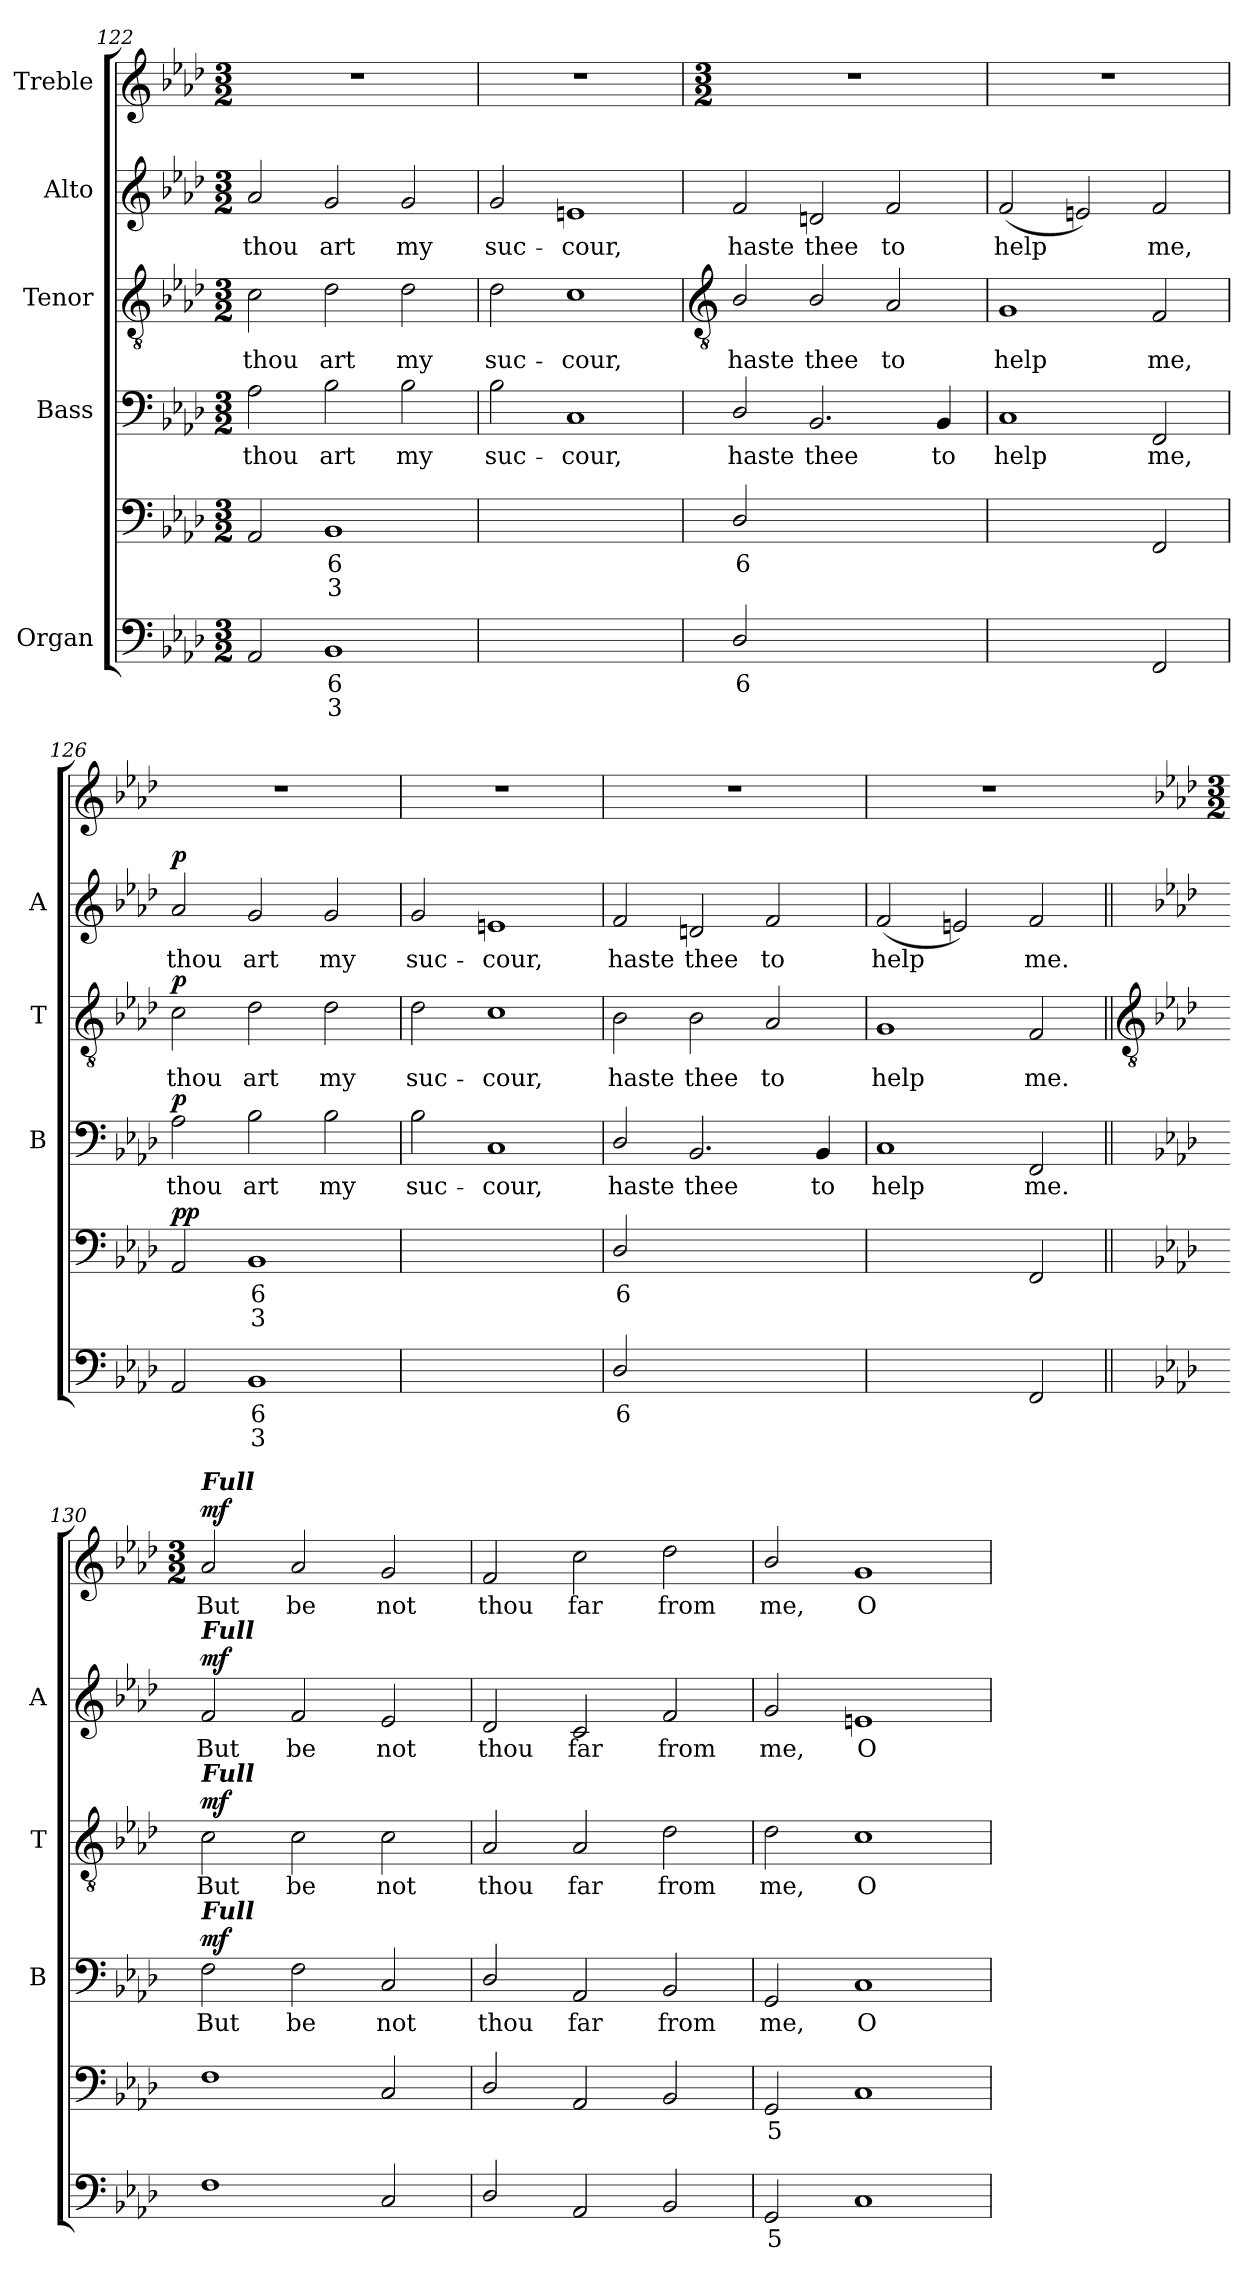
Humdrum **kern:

**kern	**text	**text	**text	**kern	**text	**text	**text	**dynam	**kern	**text	**dynam	**kern	**text	**dynam	**kern	**text	**dynam	**kern	**text	**dynam
*part5	*part5	*part5	*part5	*part5	*part5	*part5	*part5	*part5	*part4	*part4	*part4	*part3	*part3	*part3	*part2	*part2	*part2	*part1	*part1	*part1
*staff6	*staff6	*staff6	*staff6	*staff5	*staff5	*staff5	*staff5	*staff5/6	*staff4	*staff4	*staff4	*staff3	*staff3	*staff3	*staff2	*staff2	*staff2	*staff1	*staff1	*staff1
*I"Organ	*	*	*	*	*	*	*	*	*I"Bass	*	*	*I"Tenor	*	*	*I"Alto	*	*	*I"Treble	*	*
*	*	*	*	*	*	*	*	*	*I'B	*	*	*I'T	*	*	*I'A	*	*	*	*	*
*clefF4	*	*	*	*clefF4	*	*	*	*	*clefF4	*	*	*clefGv2	*	*	*clefG2	*	*	*clefG2	*	*
*k[b-e-a-d-]	*	*	*	*k[b-e-a-d-]	*	*	*	*	*k[b-e-a-d-]	*	*	*k[b-e-a-d-]	*	*	*k[b-e-a-d-]	*	*	*k[b-e-a-d-]	*	*
*A-:	*	*	*	*A-:	*	*	*	*	*A-:	*	*	*A-:	*	*	*A-:	*	*	*A-:	*	*
*M3/2	*	*	*	*M3/2	*	*	*	*	*M3/2	*	*	*M3/2	*	*	*M3/2	*	*	*M3/2	*	*
=122	=122	=122	=122	=122	=122	=122	=122	=122	=122	=122	=122	=122	=122	=122	=122	=122	=122	=122	=122	=122
!	!	!	!	!	!	!	!	!	!	!LO:LY:b	!	!	!LO:LY:b	!	!	!LO:LY:b	!	!	!	!
2AA-	.	.	.	2AA-	.	.	.	.	2A-	thou	.	2c	thou	.	2a-	thou	.	1.r	.	.
!	!LO:LY:b	!LO:LY:b	!	!	!LO:LY:b	!LO:LY:b	!	!	!	!LO:LY:b	!	!	!LO:LY:b	!	!	!LO:LY:b	!	!	!	!
1BB-	6	3	.	1BB-	6	3	.	.	2B-	art	.	2d-	art	.	2g	art	.	.	.	.
!	!	!	!	!	!	!	!	!	!	!LO:LY:b	!	!	!LO:LY:b	!	!	!LO:LY:b	!	!	!	!
.	.	.	.	.	.	.	.	.	2B-	my	.	2d-	my	.	2g	my	.	.	.	.
=123	=123	=123	=123	=123	=123	=123	=123	=123	=123	=123	=123	=123	=123	=123	=123	=123	=123	=123	=123	=123
!	!LO:LY:b	!LO:LY:b	!LO:LY:b	!	!LO:LY:b	!LO:LY:b	!LO:LY:b	!	!	!LO:LY:b	!	!	!LO:LY:b	!	!	!LO:LY:b	!	!	!	!
[2Cyy	9	7	3	[2Cyy	9	7	3	.	2B-	suc-	.	2d-	suc-	.	2g	suc-	.	1.r	.	.
!	!LO:LY:b	!LO:LY:b	!	!	!LO:LY:b	!LO:LY:b	!	!	!	!LO:LY:b	!	!	!LO:LY:b	!	!	!LO:LY:b	!	!	!	!
1Cyy]	8	5	.	1Cyy]	8	5	.	.	1C	-cour,	.	1c	-cour,	.	1en	-cour,	.	.	.	.
!!LO:LB:g=z
=124	=124	=124	=124	=124	=124	=124	=124	=124	=124	=124	=124	=124	=124	=124	=124	=124	=124	=124	=124	=124
*	*	*	*	*	*	*	*	*	*	*	*	*clefGv2	*	*	*	*	*	*	*	*
*	*	*	*	*	*	*	*	*	*	*	*	*	*	*	*	*	*	*M3/2	*	*
!	!LO:LY:b	!	!	!	!LO:LY:b	!	!	!	!	!LO:LY:b	!	!	!LO:LY:b	!	!	!LO:LY:b	!	!	!	!
2D-/	6	.	.	2D-/	6	.	.	.	2D-/	haste	.	2B-/	haste	.	2f	haste	.	1.r	.	.
!	!LO:LY:b	!LO:LY:b	!	!	!LO:LY:b	!LO:LY:b	!	!	!	!LO:LY:b	!	!	!LO:LY:b	!	!	!LO:LY:b	!	!	!	!
[2BB-yy	8	3	.	[2BB-yy	8	3	.	.	2.BB-	thee	.	2B-/	thee	.	2dn	thee	.	.	.	.
!	!LO:LY:b	!LO:LY:b	!	!	!LO:LY:b	!LO:LY:b	!	!	!	!	!	!	!LO:LY:b	!	!	!LO:LY:b	!	!	!	!
2BB-yy]	7	3	.	2BB-yy]	7	3	.	.	.	.	.	2A-	to	.	2f	to	.	.	.	.
!	!	!	!	!	!	!	!	!	!	!LO:LY:b	!	!	!	!	!	!	!	!	!	!
.	.	.	.	.	.	.	.	.	4BB-	to	.	.	.	.	.	.	.	.	.	.
=125	=125	=125	=125	=125	=125	=125	=125	=125	=125	=125	=125	=125	=125	=125	=125	=125	=125	=125	=125	=125
!	!LO:LY:b	!	!	!	!LO:LY:b	!	!	!	!	!LO:LY:b	!	!	!LO:LY:b	!	!	!LO:LY:b	!	!	!	!
[2Cyy	4	.	.	[2Cyy	4	.	.	.	1C	help	.	1G	help	.	(<2f	help	.	1.r	.	.
!	!LO:LY:b	!	!	!	!LO:LY:b	!	!	!	!	!	!	!	!	!	!	!	!	!	!	!
2Cyy]	3	.	.	2Cyy]	3	.	.	.	.	.	.	.	.	.	2en)	.	.	.	.	.
!	!	!	!	!	!	!	!	!	!	!LO:LY:b	!	!	!LO:LY:b	!	!	!LO:LY:b	!	!	!	!
2FF	.	.	.	2FF	.	.	.	.	2FF	me,	.	2F	me,	.	2f	me,	.	.	.	.
=126	=126	=126	=126	=126	=126	=126	=126	=126	=126	=126	=126	=126	=126	=126	=126	=126	=126	=126	=126	=126
!	!	!	!	!	!	!	!	!LO:DY:b=2	!	!LO:LY:b	!	!	!LO:LY:b	!	!	!LO:LY:b	!	!	!	!
!	!	!	!	!	!	!	!	!LO:DY:n=1:b	!	!	!LO:DY:b	!	!	!LO:DY:b	!	!	!LO:DY:b	!	!	!
2AA-	.	.	.	2AA-	.	.	.	p p	2A-	thou	p	2c	thou	p	2a-	thou	p	1.r	.	.
!	!LO:LY:b	!LO:LY:b	!	!	!LO:LY:b	!LO:LY:b	!	!	!	!LO:LY:b	!	!	!LO:LY:b	!	!	!LO:LY:b	!	!	!	!
1BB-	6	3	.	1BB-	6	3	.	.	2B-	art	.	2d-	art	.	2g	art	.	.	.	.
!	!	!	!	!	!	!	!	!	!	!LO:LY:b	!	!	!LO:LY:b	!	!	!LO:LY:b	!	!	!	!
.	.	.	.	.	.	.	.	.	2B-	my	.	2d-	my	.	2g	my	.	.	.	.
=127	=127	=127	=127	=127	=127	=127	=127	=127	=127	=127	=127	=127	=127	=127	=127	=127	=127	=127	=127	=127
!	!LO:LY:b	!LO:LY:b	!LO:LY:b	!	!LO:LY:b	!LO:LY:b	!LO:LY:b	!	!	!LO:LY:b	!	!	!LO:LY:b	!	!	!LO:LY:b	!	!	!	!
[2Cyy	9	7	3	[2Cyy	9	7	3	.	2B-	suc-	.	2d-	suc-	.	2g	suc-	.	1.r	.	.
!	!LO:LY:b	!LO:LY:b	!	!	!LO:LY:b	!LO:LY:b	!	!	!	!LO:LY:b	!	!	!LO:LY:b	!	!	!LO:LY:b	!	!	!	!
1Cyy]	8	5	.	1Cyy]	8	5	.	.	1C	-cour,	.	1c	-cour,	.	1en	-cour,	.	.	.	.
=128	=128	=128	=128	=128	=128	=128	=128	=128	=128	=128	=128	=128	=128	=128	=128	=128	=128	=128	=128	=128
!	!LO:LY:b	!	!	!	!LO:LY:b	!	!	!	!	!LO:LY:b	!	!	!LO:LY:b	!	!	!LO:LY:b	!	!	!	!
2D-/	6	.	.	2D-/	6	.	.	.	2D-/	haste	.	2B-	haste	.	2f	haste	.	1.r	.	.
!	!LO:LY:b	!LO:LY:b	!	!	!LO:LY:b	!LO:LY:b	!	!	!	!LO:LY:b	!	!	!LO:LY:b	!	!	!LO:LY:b	!	!	!	!
[2BB-yy	8	3	.	[2BB-yy	8	3	.	.	2.BB-	thee	.	2B-	thee	.	2dn	thee	.	.	.	.
!	!LO:LY:b	!LO:LY:b	!	!	!LO:LY:b	!LO:LY:b	!	!	!	!	!	!	!LO:LY:b	!	!	!LO:LY:b	!	!	!	!
2BB-yy]	7	3	.	2BB-yy]	7	3	.	.	.	.	.	2A-	to	.	2f	to	.	.	.	.
!	!	!	!	!	!	!	!	!	!	!LO:LY:b	!	!	!	!	!	!	!	!	!	!
.	.	.	.	.	.	.	.	.	4BB-	to	.	.	.	.	.	.	.	.	.	.
=129	=129	=129	=129	=129	=129	=129	=129	=129	=129	=129	=129	=129	=129	=129	=129	=129	=129	=129	=129	=129
!	!LO:LY:b	!	!	!	!LO:LY:b	!	!	!	!	!LO:LY:b	!	!	!LO:LY:b	!	!	!LO:LY:b	!	!	!	!
[2Cyy	4	.	.	[2Cyy	4	.	.	.	1C	help	.	1G	help	.	(<2f	help	.	1.r	.	.
!	!LO:LY:b	!	!	!	!LO:LY:b	!	!	!	!	!	!	!	!	!	!	!	!	!	!	!
2Cyy]	3	.	.	2Cyy]	3	.	.	.	.	.	.	.	.	.	2en)	.	.	.	.	.
!	!	!	!	!	!	!	!	!	!	!LO:LY:b	!	!	!LO:LY:b	!	!	!LO:LY:b	!	!	!	!
2FF	.	.	.	2FF	.	.	.	.	2FF	me.	.	2F	me.	.	2f	me.	.	.	.	.
!!LO:LB:g=z
=130||	=130	=130	=130	=130||	=130	=130	=130	=130	=130||	=130	=130	=130||	=130	=130	=130||	=130	=130	=130	=130	=130
*	*	*	*	*	*	*	*	*	*	*	*	*clefGv2	*	*	*	*	*	*	*	*
*	*	*	*	*	*	*	*	*	*	*	*	*	*	*	*	*	*	*k[b-e-a-d-]	*	*
*	*	*	*	*	*	*	*	*	*	*	*	*	*	*	*	*	*	*A-:	*	*
*	*	*	*	*	*	*	*	*	*	*	*	*	*	*	*	*	*	*M3/2	*	*
!	!	!	!	!	!	!	!	!	!	!	!	!	!	!	!	!	!	!LO:TX:a:Bi:t=Full	!	!
!	!	!	!	!	!	!	!	!	!	!	!	!	!	!	!LO:TX:a:Bi:t=Full	!	!	!	!	!
!	!	!	!	!	!	!	!	!	!	!	!	!LO:TX:a:Bi:t=Full	!	!	!	!	!	!	!	!
!	!	!	!	!	!	!	!	!	!LO:TX:a:Bi:t=Full	!	!	!	!	!	!	!	!	!	!	!
!	!	!	!	!	!	!	!	!	!	!LO:LY:b	!LO:DY:b	!	!LO:LY:b	!LO:DY:b	!	!LO:LY:b	!LO:DY:b	!	!LO:LY:b	!LO:DY:b
1F	.	.	.	1F	.	.	.	.	2F	But	mf	2c	But	mf	2f	But	mf	2a-	But	mf
!	!	!	!	!	!	!	!	!	!	!LO:LY:b	!	!	!LO:LY:b	!	!	!LO:LY:b	!	!	!LO:LY:b	!
.	.	.	.	.	.	.	.	.	2F	be	.	2c	be	.	2f	be	.	2a-	be	.
!	!	!	!	!	!	!	!	!	!	!LO:LY:b	!	!	!LO:LY:b	!	!	!LO:LY:b	!	!	!LO:LY:b	!
2C	.	.	.	2C	.	.	.	.	2C	not	.	2c	not	.	2e-	not	.	2g	not	.
=131	=131	=131	=131	=131	=131	=131	=131	=131	=131	=131	=131	=131	=131	=131	=131	=131	=131	=131	=131	=131
!	!	!	!	!	!	!	!	!	!	!LO:LY:b	!	!	!LO:LY:b	!	!	!LO:LY:b	!	!	!LO:LY:b	!
2D-/	.	.	.	2D-/	.	.	.	.	2D-/	thou	.	2A-	thou	.	2d-	thou	.	2f	thou	.
!	!	!	!	!	!	!	!	!	!	!LO:LY:b	!	!	!LO:LY:b	!	!	!LO:LY:b	!	!	!LO:LY:b	!
2AA-	.	.	.	2AA-	.	.	.	.	2AA-	far	.	2A-	far	.	2c	far	.	2cc	far	.
!	!	!	!	!	!	!	!	!	!	!LO:LY:b	!	!	!LO:LY:b	!	!	!LO:LY:b	!	!	!LO:LY:b	!
2BB-	.	.	.	2BB-	.	.	.	.	2BB-	from	.	2d-	from	.	2f	from	.	2dd-	from	.
=132	=132	=132	=132	=132	=132	=132	=132	=132	=132	=132	=132	=132	=132	=132	=132	=132	=132	=132	=132	=132
!	!LO:LY:b	!	!	!	!LO:LY:b	!	!	!	!	!LO:LY:b	!	!	!LO:LY:b	!	!	!LO:LY:b	!	!	!LO:LY:b	!
2GG	5	.	.	2GG	5	.	.	.	2GG	me,	.	2d-	me,	.	2g	me,	.	2b-/	me,	.
!	!	!	!	!	!	!	!	!	!	!LO:LY:b	!	!	!LO:LY:b	!	!	!LO:LY:b	!	!	!LO:LY:b	!
1C	.	.	.	1C	.	.	.	.	1C	O	.	1c	O	.	1en	O	.	1g	O	.
=	=	=	=	=	=	=	=	=	=	=	=	=	=	=	=	=	=	=	=	=
*-	*-	*-	*-	*-	*-	*-	*-	*-	*-	*-	*-	*-	*-	*-	*-	*-	*-	*-	*-	*-
